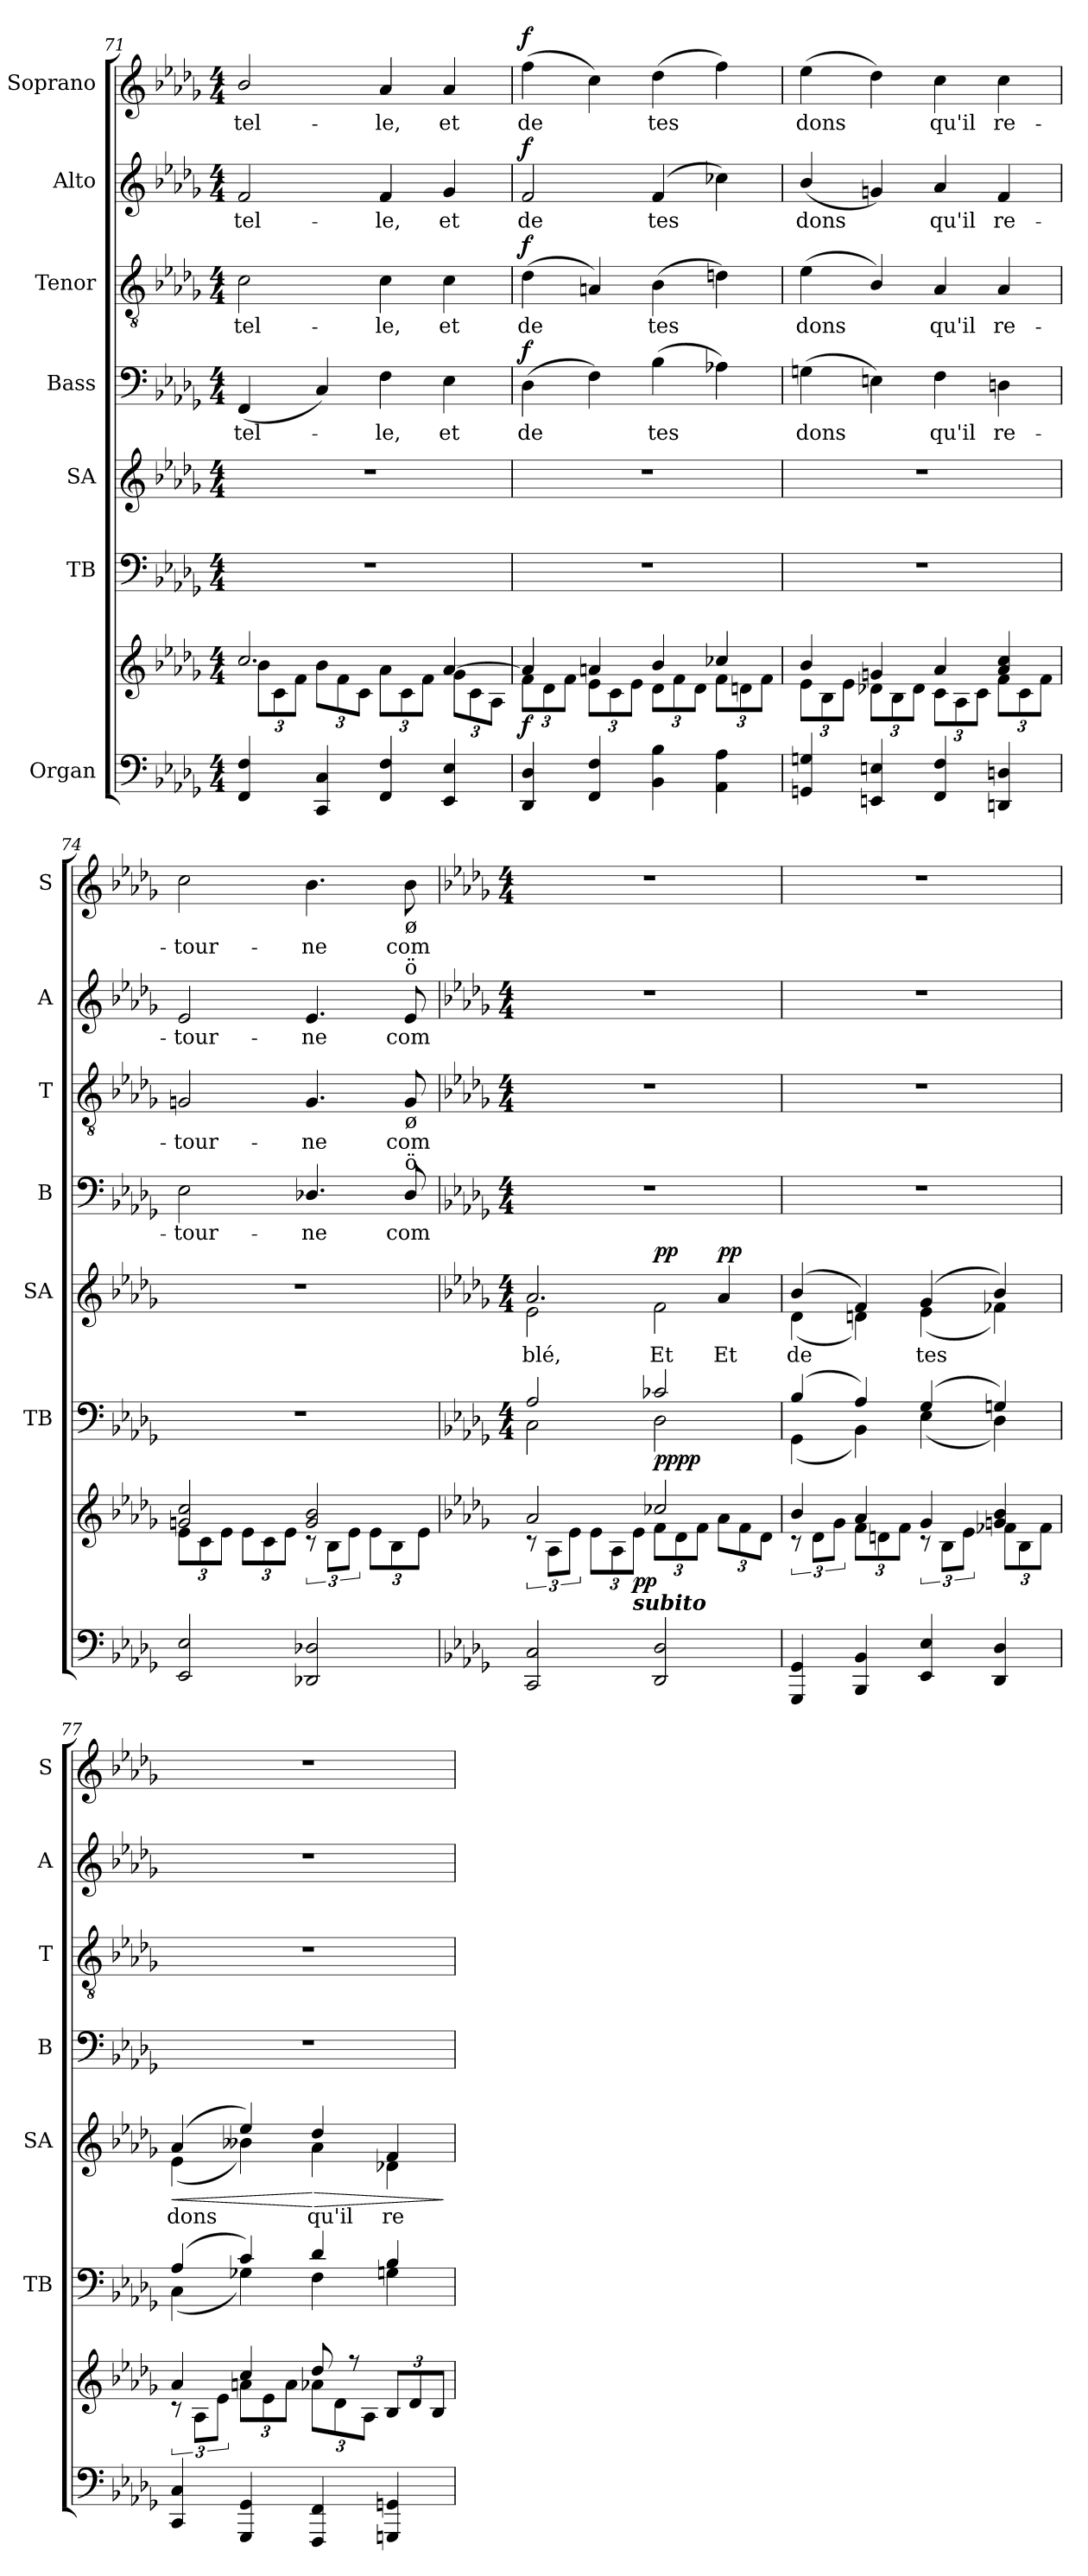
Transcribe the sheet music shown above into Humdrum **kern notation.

**kern	**kern	**dynam	**kern	**dynam	**kern	**text	**dynam	**kern	**text	**dynam	**kern	**text	**dynam	**kern	**text	**dynam	**kern	**text	**dynam
*part7	*part7	*part7	*part6	*part6	*part5	*part5	*part5	*part4	*part4	*part4	*part3	*part3	*part3	*part2	*part2	*part2	*part1	*part1	*part1
*staff8	*staff7	*staff7/8	*staff6	*staff6	*staff5	*staff5	*staff5	*staff4	*staff4	*staff4	*staff3	*staff3	*staff3	*staff2	*staff2	*staff2	*staff1	*staff1	*staff1
*I"Organ	*	*	*I"TB	*	*I"SA	*	*	*I"Bass	*	*	*I"Tenor	*	*	*I"Alto	*	*	*I"Soprano	*	*
*	*	*	*I'TB	*	*I'SA	*	*	*I'B	*	*	*I'T	*	*	*I'A	*	*	*I'S	*	*
!!LO:LB:g=z
*clefF4	*clefG2	*	*clefF4	*	*clefG2	*	*	*clefF4	*	*	*clefGv2	*	*	*clefG2	*	*	*clefG2	*	*
*k[b-e-a-d-g-]	*k[b-e-a-d-g-]	*	*k[b-e-a-d-g-]	*	*k[b-e-a-d-g-]	*	*	*k[b-e-a-d-g-]	*	*	*k[b-e-a-d-g-]	*	*	*k[b-e-a-d-g-]	*	*	*k[b-e-a-d-g-]	*	*
*D-:	*D-:	*	*D-:	*	*D-:	*	*	*D-:	*	*	*D-:	*	*	*D-:	*	*	*D-:	*	*
*M4/4	*M4/4	*	*M4/4	*	*M4/4	*	*	*M4/4	*	*	*M4/4	*	*	*M4/4	*	*	*M4/4	*	*
=71	=71	=71	=71	=71	=71	=71	=71	=71	=71	=71	=71	=71	=71	=71	=71	=71	=71	=71	=71
*	*^	*	*	*	*	*	*	*	*	*	*	*	*	*	*	*	*	*	*
!	!	!	!	!	!	!	!	!	!	!LO:LY:b	!	!	!LO:LY:b	!	!	!LO:LY:b	!	!	!LO:LY:b	!
4FF 4F	2.cc/	12b-\L	.	1r	.	1r	.	.	(<4FF	-tel-	.	2c	tel-	.	2f	-tel-	.	2b-/	-tel-	.
.	.	12c\	.	.	.	.	.	.	.	.	.	.	.	.	.	.	.	.	.	.
.	.	12f\J	.	.	.	.	.	.	.	.	.	.	.	.	.	.	.	.	.	.
4CC 4C	.	12b-\L	.	.	.	.	.	.	4C)	.	.	.	.	.	.	.	.	.	.	.
.	.	12f\	.	.	.	.	.	.	.	.	.	.	.	.	.	.	.	.	.	.
.	.	12c\J	.	.	.	.	.	.	.	.	.	.	.	.	.	.	.	.	.	.
!	!	!	!	!	!	!	!	!	!	!LO:LY:b	!	!	!LO:LY:b	!	!	!LO:LY:b	!	!	!LO:LY:b	!
4FF 4F	.	12a-\L	.	.	.	.	.	.	4F	le,	.	4c	-le,	.	4f	-le,	.	4a-	-le,	.
.	.	12c\	.	.	.	.	.	.	.	.	.	.	.	.	.	.	.	.	.	.
.	.	12f\J	.	.	.	.	.	.	.	.	.	.	.	.	.	.	.	.	.	.
!	!	!	!	!	!	!	!	!	!	!LO:LY:b	!	!	!LO:LY:b	!	!	!LO:LY:b	!	!	!LO:LY:b	!
4EE- 4E-	[4a-/	12g-\L	.	.	.	.	.	.	4E-	et	.	4c	et	.	4g-	et	.	4a-	et	.
.	.	12c\	.	.	.	.	.	.	.	.	.	.	.	.	.	.	.	.	.	.
.	.	12A-\J	.	.	.	.	.	.	.	.	.	.	.	.	.	.	.	.	.	.
=72	=72	=72	=72	=72	=72	=72	=72	=72	=72	=72	=72	=72	=72	=72	=72	=72	=72	=72	=72	=72
!	!	!	!LO:DY:b	!	!	!	!	!	!	!LO:LY:b	!LO:DY:b	!	!LO:LY:b	!LO:DY:b	!	!LO:LY:b	!LO:DY:b	!	!LO:LY:b	!LO:DY:b
4DD- 4D-	4a-/]	12f\L	f	1r	.	1r	.	.	(>4D-	de	f	(<4d-	de	f	2f	de	f	(>4ff	de	f
.	.	12d-\	.	.	.	.	.	.	.	.	.	.	.	.	.	.	.	.	.	.
.	.	12f\J	.	.	.	.	.	.	.	.	.	.	.	.	.	.	.	.	.	.
4FF 4F	4an/	12e-\L	.	.	.	.	.	.	4F)	.	.	4An)	.	.	.	.	.	4cc)	.	.
.	.	12c\	.	.	.	.	.	.	.	.	.	.	.	.	.	.	.	.	.	.
.	.	12e-\J	.	.	.	.	.	.	.	.	.	.	.	.	.	.	.	.	.	.
!	!	!	!	!	!	!	!	!	!	!LO:LY:b	!	!	!LO:LY:b	!	!	!LO:LY:b	!	!	!LO:LY:b	!
4BB- 4B-	4b-/	12d-\L	.	.	.	.	.	.	(>4B-	tes	.	(>4B-	tes	.	(<4f	tes	.	(>4dd-	tes	.
.	.	12f\	.	.	.	.	.	.	.	.	.	.	.	.	.	.	.	.	.	.
.	.	12d-\J	.	.	.	.	.	.	.	.	.	.	.	.	.	.	.	.	.	.
4AA- 4A-	4cc-X/	12f\L	.	.	.	.	.	.	4A-X)	.	.	4dn)	.	.	4cc-X)	.	.	4ff)	.	.
.	.	12dn\	.	.	.	.	.	.	.	.	.	.	.	.	.	.	.	.	.	.
.	.	12f\J	.	.	.	.	.	.	.	.	.	.	.	.	.	.	.	.	.	.
=73	=73	=73	=73	=73	=73	=73	=73	=73	=73	=73	=73	=73	=73	=73	=73	=73	=73	=73	=73	=73
!	!	!	!	!	!	!	!	!	!	!LO:LY:b	!	!	!LO:LY:b	!	!	!LO:LY:b	!	!	!LO:LY:b	!
4GGn 4Gn	4b-/	12e-\L	.	1r	.	1r	.	.	(>4Gn	dons	.	(<4e-	dons	.	(<4b-/	dons	.	(>4ee-	dons	.
.	.	12B-\	.	.	.	.	.	.	.	.	.	.	.	.	.	.	.	.	.	.
.	.	12e-\J	.	.	.	.	.	.	.	.	.	.	.	.	.	.	.	.	.	.
4EEn 4En	4gn/	12d-X\L	.	.	.	.	.	.	4En)	.	.	4B-/)	.	.	4gn)	.	.	4dd-)	.	.
.	.	12B-\	.	.	.	.	.	.	.	.	.	.	.	.	.	.	.	.	.	.
.	.	12d-\J	.	.	.	.	.	.	.	.	.	.	.	.	.	.	.	.	.	.
!	!	!	!	!	!	!	!	!	!	!LO:LY:b	!	!	!LO:LY:b	!	!	!LO:LY:b	!	!	!LO:LY:b	!
4FF 4F	4a-/	12c\L	.	.	.	.	.	.	4F	qu'il	.	4A-	qu'il	.	4a-	qu'il	.	4cc	qu'il	.
.	.	12A-\	.	.	.	.	.	.	.	.	.	.	.	.	.	.	.	.	.	.
.	.	12c\J	.	.	.	.	.	.	.	.	.	.	.	.	.	.	.	.	.	.
!	!	!	!	!	!	!	!	!	!	!LO:LY:b	!	!	!LO:LY:b	!	!	!LO:LY:b	!	!	!LO:LY:b	!
4DDn 4Dn	4a-/ 4cc/	12f\L	.	.	.	.	.	.	4Dn	re-	.	4A-	re-	.	4f	re-	.	4cc	re-	.
.	.	12c\	.	.	.	.	.	.	.	.	.	.	.	.	.	.	.	.	.	.
.	.	12f\J	.	.	.	.	.	.	.	.	.	.	.	.	.	.	.	.	.	.
=74	=74	=74	=74	=74	=74	=74	=74	=74	=74	=74	=74	=74	=74	=74	=74	=74	=74	=74	=74	=74
!	!	!	!	!	!	!	!	!	!	!LO:LY:b	!	!	!LO:LY:b	!	!	!LO:LY:b	!	!	!LO:LY:b	!
2EE- 2E-	2gn/ 2cc/	12e-\L	.	1r	.	1r	.	.	2E-	-tour-	.	2Gn	-tour-	.	2e-	-tour-	.	2cc	-tour-	.
.	.	12c\	.	.	.	.	.	.	.	.	.	.	.	.	.	.	.	.	.	.
.	.	12e-\J	.	.	.	.	.	.	.	.	.	.	.	.	.	.	.	.	.	.
.	.	12e-\L	.	.	.	.	.	.	.	.	.	.	.	.	.	.	.	.	.	.
.	.	12c\	.	.	.	.	.	.	.	.	.	.	.	.	.	.	.	.	.	.
.	.	12e-\J	.	.	.	.	.	.	.	.	.	.	.	.	.	.	.	.	.	.
!	!	!	!	!	!	!	!	!	!	!LO:LY:b	!	!	!LO:LY:b	!	!	!LO:LY:b	!	!	!LO:LY:b	!
2DD-X 2D-X	2g/ 2b-/	12r	.	.	.	.	.	.	4.D-X/	-ne	.	4.G	-ne	.	4.e-	-ne	.	4.b-	-ne	.
.	.	12B-\L	.	.	.	.	.	.	.	.	.	.	.	.	.	.	.	.	.	.
.	.	12e-\J	.	.	.	.	.	.	.	.	.	.	.	.	.	.	.	.	.	.
.	.	12e-\L	.	.	.	.	.	.	.	.	.	.	.	.	.	.	.	.	.	.
.	.	12B-\	.	.	.	.	.	.	.	.	.	.	.	.	.	.	.	.	.	.
!	!	!	!	!	!	!	!	!	!	!	!	!	!	!	!	!	!	!LO:TX:b:t=ø	!	!
!	!	!	!	!	!	!	!	!	!	!	!	!	!	!	!LO:TX:a:t=ö	!	!	!	!	!
!	!	!	!	!	!	!	!	!	!	!	!	!LO:TX:b:t=ø	!	!	!	!	!	!	!	!
!	!	!	!	!	!	!	!	!	!LO:TX:a:t=ö	!	!	!	!	!	!	!	!	!	!	!
!	!	!	!	!	!	!	!	!	!	!LO:LY:b	!	!	!LO:LY:b	!	!	!LO:LY:b	!	!	!LO:LY:b	!
.	.	.	.	.	.	.	.	.	8D-/	com-	.	8G	com-	.	8e-	com-	.	8b-	com-	.
.	.	12e-\J	.	.	.	.	.	.	.	.	.	.	.	.	.	.	.	.	.	.
!!LO:LB:g=z
=75	=75	=75	=75	=75	=75	=75	=75	=75	=75	=75	=75	=75	=75	=75	=75	=75	=75	=75	=75	=75
*	*	*	*	*k[b-e-a-d-g-]	*	*k[b-e-a-d-g-]	*	*	*	*	*	*	*	*	*	*	*	*	*	*
*	*	*	*	*D-:	*	*D-:	*	*	*	*	*	*	*	*	*	*	*	*	*	*
*	*	*	*	*M4/4	*	*M4/4	*	*	*M4/4	*	*	*M4/4	*	*	*M4/4	*	*	*M4/4	*	*
*	*	*	*	*^	*	*^	*	*	*	*	*	*	*	*	*	*	*	*	*	*
!	!	!	!	!	!	!	!	!	!LO:LY:b	!	!	!	!	!	!	!	!	!	!	!	!	!
2CC 2C	2a-/	12r	.	2A-/	2C\	.	2.a-/	2e-\	blé,	.	1r	.	.	1r	.	.	1r	.	.	1r	.	.
.	.	12A-\L	.	.	.	.	.	.	.	.	.	.	.	.	.	.	.	.	.	.	.	.
.	.	12e-\J	.	.	.	.	.	.	.	.	.	.	.	.	.	.	.	.	.	.	.	.
.	.	12e-\L	.	.	.	.	.	.	.	.	.	.	.	.	.	.	.	.	.	.	.	.
.	.	12A-\	.	.	.	.	.	.	.	.	.	.	.	.	.	.	.	.	.	.	.	.
!	!	!LO:TX:b:Bi:t=subito	!	!	!	!	!	!	!	!	!	!	!	!	!	!	!	!	!	!	!	!
!	!	!	!LO:DY:b	!	!	!	!	!	!	!	!	!	!	!	!	!	!	!	!	!	!	!
.	.	12e-\J	pp	.	.	.	.	.	.	.	.	.	.	.	.	.	.	.	.	.	.	.
!	!	!	!	!	!	!LO:DY:b	!	!	!LO:LY:b	!	!	!	!	!	!	!	!	!	!	!	!	!
!	!	!	!	!	!	!LO:DY:n=1:b	!	!	!	!LO:DY:b	!	!	!	!	!	!	!	!	!	!	!	!
2DD- 2D-	2cc-X/	12f\L	.	2c-X/	2D-\	pp pp	.	2f\	Et	pp	.	.	.	.	.	.	.	.	.	.	.	.
.	.	12d-\	.	.	.	.	.	.	.	.	.	.	.	.	.	.	.	.	.	.	.	.
.	.	12f\J	.	.	.	.	.	.	.	.	.	.	.	.	.	.	.	.	.	.	.	.
!	!	!	!	!	!	!	!	!	!LO:LY:a	!LO:DY:b	!	!	!	!	!	!	!	!	!	!	!	!
.	.	12a-\L	.	.	.	.	4a-/	.	-Et	pp	.	.	.	.	.	.	.	.	.	.	.	.
.	.	12f\	.	.	.	.	.	.	.	.	.	.	.	.	.	.	.	.	.	.	.	.
.	.	12d-\J	.	.	.	.	.	.	.	.	.	.	.	.	.	.	.	.	.	.	.	.
=76	=76	=76	=76	=76	=76	=76	=76	=76	=76	=76	=76	=76	=76	=76	=76	=76	=76	=76	=76	=76	=76	=76
!	!	!	!	!	!	!	!	!	!LO:LY:b	!	!	!	!	!	!	!	!	!	!	!	!	!
4GGG- 4GG-	4b-/	12r	.	(>4B-/	(<4GG-\	.	(>4b-/	(<4d-\	de	.	1r	.	.	1r	.	.	1r	.	.	1r	.	.
.	.	12d-\L	.	.	.	.	.	.	.	.	.	.	.	.	.	.	.	.	.	.	.	.
.	.	12g-\J	.	.	.	.	.	.	.	.	.	.	.	.	.	.	.	.	.	.	.	.
4BBB- 4BB-	4a-/	12f\L	.	4A-/)	4BB-\)	.	4f/)	4dn\)	.	.	.	.	.	.	.	.	.	.	.	.	.	.
.	.	12dn\	.	.	.	.	.	.	.	.	.	.	.	.	.	.	.	.	.	.	.	.
.	.	12f\J	.	.	.	.	.	.	.	.	.	.	.	.	.	.	.	.	.	.	.	.
!	!	!	!	!	!	!	!	!	!LO:LY:b	!	!	!	!	!	!	!	!	!	!	!	!	!
4EE- 4E-	4g-/	12r	.	(>4G-/	(<4E-\	.	(>4g-/	(<4e-\	tes	.	.	.	.	.	.	.	.	.	.	.	.	.
.	.	12B-\L	.	.	.	.	.	.	.	.	.	.	.	.	.	.	.	.	.	.	.	.
.	.	12e-\J	.	.	.	.	.	.	.	.	.	.	.	.	.	.	.	.	.	.	.	.
4DD- 4D-	4gn/ 4b-/	12f-X\L	.	4Gn/)	4D-\)	.	4b-/)	4f-X\)	.	.	.	.	.	.	.	.	.	.	.	.	.	.
.	.	12B-\	.	.	.	.	.	.	.	.	.	.	.	.	.	.	.	.	.	.	.	.
.	.	12f-\J	.	.	.	.	.	.	.	.	.	.	.	.	.	.	.	.	.	.	.	.
=77	=77	=77	=77	=77	=77	=77	=77	=77	=77	=77	=77	=77	=77	=77	=77	=77	=77	=77	=77	=77	=77	=77
!	!	!	!	!	!	!	!	!	!LO:LY:b	!LO:HP:b	!	!	!	!	!	!	!	!	!	!	!	!
4CC 4C	4a-/	12r	.	(>4A-/	(<4C\	.	(>4a-/	(<4e-\	dons	<	1r	.	.	1r	.	.	1r	.	.	1r	.	.
.	.	12A-\L	.	.	.	.	.	.	.	.	.	.	.	.	.	.	.	.	.	.	.	.
.	.	12e-\J	.	.	.	.	.	.	.	.	.	.	.	.	.	.	.	.	.	.	.	.
4GGG- 4GG-	4cc/	12an\L	.	4c/)	4G-X\)	.	4ee-/)	4b--X\)	.	.	.	.	.	.	.	.	.	.	.	.	.	.
.	.	12e-\	.	.	.	.	.	.	.	.	.	.	.	.	.	.	.	.	.	.	.	.
.	.	12a\J	.	.	.	.	.	.	.	.	.	.	.	.	.	.	.	.	.	.	.	.
!	!	!	!	!	!	!	!	!	!LO:LY:b	!LO:HP:n=1:b	!	!	!	!	!	!	!	!	!	!	!	!
4FFF 4FF	8dd-/	12a-X\L	.	4d-/	4F\	.	4dd-/	4a-\	qu'il	[ >	.	.	.	.	.	.	.	.	.	.	.	.
.	.	12d-\	.	.	.	.	.	.	.	.	.	.	.	.	.	.	.	.	.	.	.	.
.	8r	.	.	.	.	.	.	.	.	.	.	.	.	.	.	.	.	.	.	.	.	.
.	.	12A-\J	.	.	.	.	.	.	.	.	.	.	.	.	.	.	.	.	.	.	.	.
!	!	!	!	!	!	!	!	!	!LO:LY:b	!	!	!	!	!	!	!	!	!	!	!	!	!
4GGGn 4GGn	4ryy	12B-/L	.	4B-/	4Gn\	.	4f/	4d-X\	re-	.	.	.	.	.	.	.	.	.	.	.	.	.
.	.	12d-/	.	.	.	.	.	.	.	.	.	.	.	.	.	.	.	.	.	.	.	.
.	.	12B-/J	.	.	.	.	.	.	.	.	.	.	.	.	.	.	.	.	.	.	.	.
*	*v	*v	*	*	*	*	*v	*v	*	*	*	*	*	*	*	*	*	*	*	*	*	*
*	*	*	*v	*v	*	*	*	*	*	*	*	*	*	*	*	*	*	*	*	*
.	.	.	.	.	.	.	]	.	.	.	.	.	.	.	.	.	.	.	.
=	=	=	=	=	=	=	=	=	=	=	=	=	=	=	=	=	=	=	=
*-	*-	*-	*-	*-	*-	*-	*-	*-	*-	*-	*-	*-	*-	*-	*-	*-	*-	*-	*-
